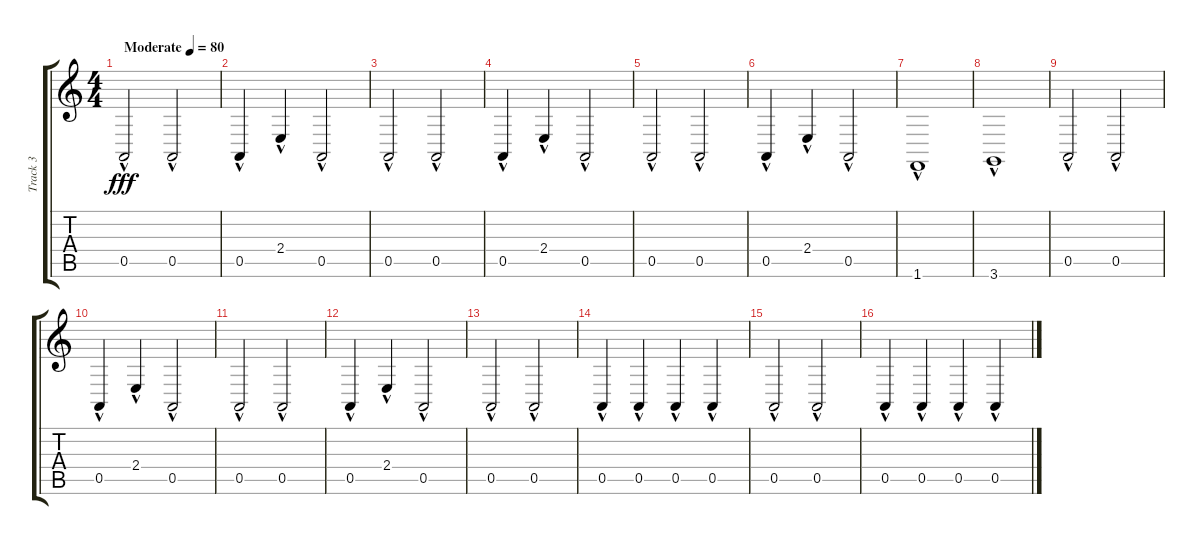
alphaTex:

\track ("Track 3" "Track 3") {instrument timpani}
\staff {score tabs}
\tuning (E4 B3 G3 D3 A2 E2) {hide}
\ts (4 4)
\tempo (80 "Moderate")
\clef g2
\ks c
0.5{hac}.2{dy fff instrument timpani} 0.5{hac}.2 |
0.5{hac}.4 2.4{hac}.4 0.5{hac}.2 |
0.5{hac}.2 0.5{hac}.2 |
0.5{hac}.4 2.4{hac}.4 0.5{hac}.2 |
0.5{hac}.2 0.5{hac}.2 |
0.5{hac}.4 2.4{hac}.4 0.5{hac}.2 |
1.6{hac}.1 |
3.6{hac}.1 |
0.5{hac}.2 0.5{hac}.2 |
0.5{hac}.4 2.4{hac}.4 0.5{hac}.2 |
0.5{hac}.2 0.5{hac}.2 |
0.5{hac}.4 2.4{hac}.4 0.5{hac}.2 |
0.5{hac}.2 0.5{hac}.2 |
0.5{hac}.4 0.5{hac}.4 0.5{hac}.4 0.5{hac}.4 |
0.5{hac}.2 0.5{hac}.2 |
0.5{hac}.4 0.5{hac}.4 0.5{hac}.4 0.5{hac}.4
